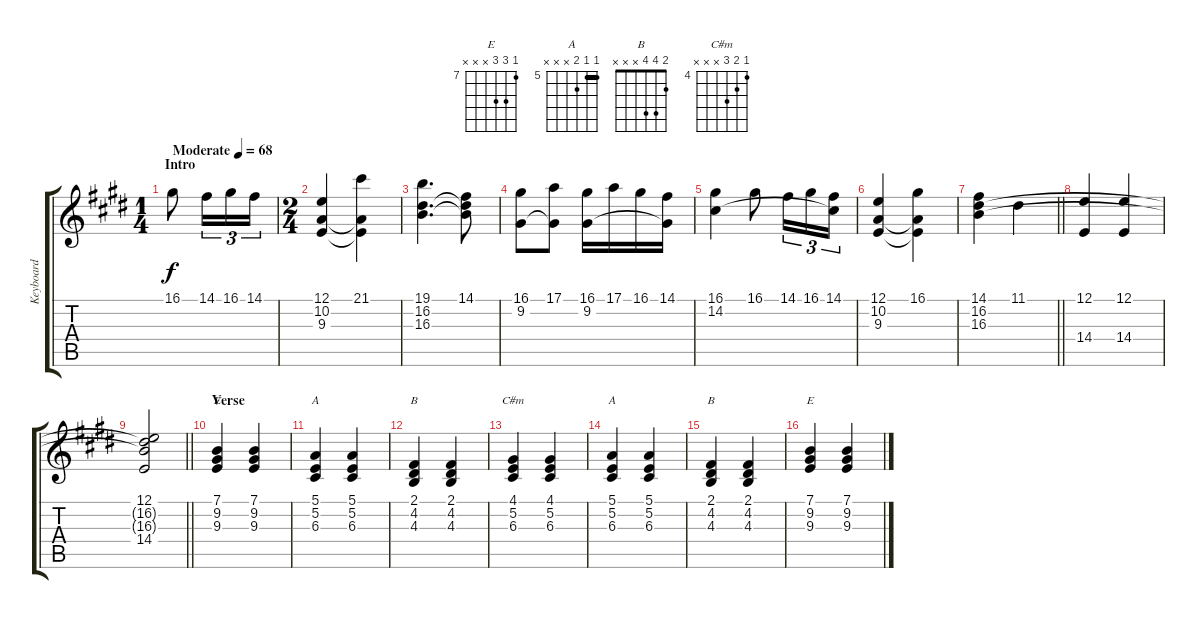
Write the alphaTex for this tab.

\track ("Keyboard" "Keyboard") {instrument acousticgrandpiano}
\staff {score tabs}
\tuning (E4 B3 G3 D3 A2 E2) {hide}
\chord ("E" 7 9 9 9 7 0) {firstfret 7 barre 7}
\chord ("A" 5 5 6 7 7 5) {firstfret 5 barre 5}
\chord ("B" 2 4 4 4 2 x) {barre 2}
\chord ("C#m" 4 5 6 x x x) {firstfret 4}
\chord ("A" 5 5 6 x x x) {firstfret 5 barre 5}
\chord ("B" 2 4 4 x x x)
\chord ("E" 7 9 9 x x x) {firstfret 7}
\ts (1 4)
\section ("" "Intro")
\tempo (68 "Moderate")
\clef g2
\ks e
16.1.8{dy f instrument acousticgrandpiano} 14.1.16{tu (3 2)} 16.1.16{tu (3 2)} 14.1.16{tu (3 2)} |
\ts (2 4)
(12.1 10.2 9.3).4 (21.1 10.2{t} 9.3{t}).4 |
(19.1 16.2 16.3).4{d} (14.1 16.2{t} 16.3{t}).8 |
(16.1 9.2).8 (17.1 9.2{t}).8 (16.1 9.2).16 17.1.16 16.1.16 (14.1 9.2{t}).16 |
(16.1 14.2).4 16.1.8 14.1.16{tu (3 2)} 16.1.16{tu (3 2)} (14.1 14.2{t}).16{tu (3 2)} |
(12.1 10.2 9.3).4 (16.1 10.2{t} 9.3{t}).4 |
\barLineRight lightlight
(14.1 16.2 16.3).4 11.1.4 |
\section ("" "")
(12.1 14.4).4 (12.1 14.4).4 |
\barLineRight lightlight
(12.1 16.2{t} 16.3{t} 14.4).2 |
\section ("" "Verse")
(7.1 9.2 9.3).4{ch "E"} (7.1 9.2 9.3).4 |
(5.1 5.2 6.3).4{ch "A"} (5.1 5.2 6.3).4 |
(2.1 4.2 4.3).4{ch "B"} (2.1 4.2 4.3).4 |
(4.1 5.2 6.3).4{ch "C#m"} (4.1 5.2 6.3).4 |
(5.1 5.2 6.3).4{ch "A"} (5.1 5.2 6.3).4 |
(2.1 4.2 4.3).4{ch "B"} (2.1 4.2 4.3).4 |
(7.1 9.2 9.3).4{ch "E"} (7.1 9.2 9.3).4
